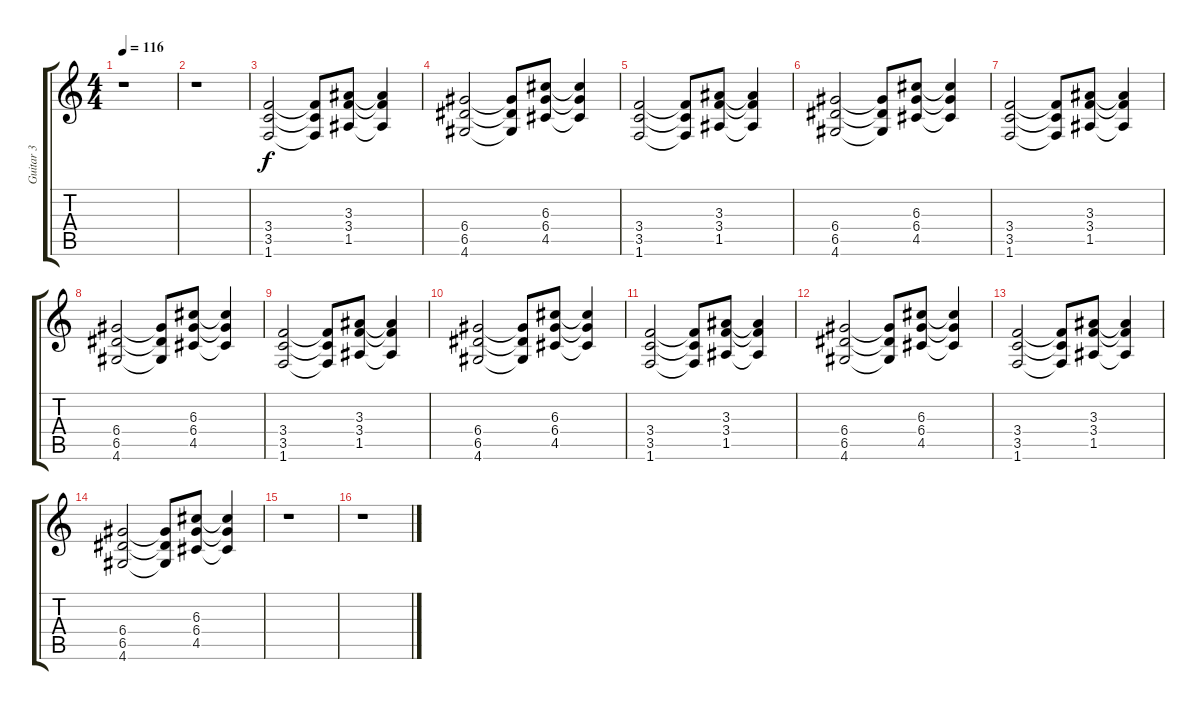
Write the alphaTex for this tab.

\track ("Guitar 3" "Guitar 3") {instrument overdrivenguitar}
\staff {score tabs}
\tuning (E4 B3 G3 D3 A2 E2) {hide}
\ts (4 4)
\tempo 116
\clef g2
\ks c
r.1{dy f} |
r.1 |
(3.4 3.5 1.6).2 (3.4{t} 3.5{t} 1.6{t}).8 (3.3 3.4 1.5).8 (3.3{t} 3.4{t} 1.5{t}).4 |
(6.4 6.5 4.6).2 (6.4{t} 6.5{t} 4.6{t}).8 (6.3 6.4 4.5).8 (6.3{t} 6.4{t} 4.5{t}).4 |
(3.4 3.5 1.6).2 (3.4{t} 3.5{t} 1.6{t}).8 (3.3 3.4 1.5).8 (3.3{t} 3.4{t} 1.5{t}).4 |
(6.4 6.5 4.6).2 (6.4{t} 6.5{t} 4.6{t}).8 (6.3 6.4 4.5).8 (6.3{t} 6.4{t} 4.5{t}).4 |
(3.4 3.5 1.6).2 (3.4{t} 3.5{t} 1.6{t}).8 (3.3 3.4 1.5).8 (3.3{t} 3.4{t} 1.5{t}).4 |
(6.4 6.5 4.6).2 (6.4{t} 6.5{t} 4.6{t}).8 (6.3 6.4 4.5).8 (6.3{t} 6.4{t} 4.5{t}).4 |
(3.4 3.5 1.6).2 (3.4{t} 3.5{t} 1.6{t}).8 (3.3 3.4 1.5).8 (3.3{t} 3.4{t} 1.5{t}).4 |
(6.4 6.5 4.6).2 (6.4{t} 6.5{t} 4.6{t}).8 (6.3 6.4 4.5).8 (6.3{t} 6.4{t} 4.5{t}).4 |
(3.4 3.5 1.6).2 (3.4{t} 3.5{t} 1.6{t}).8 (3.3 3.4 1.5).8 (3.3{t} 3.4{t} 1.5{t}).4 |
(6.4 6.5 4.6).2 (6.4{t} 6.5{t} 4.6{t}).8 (6.3 6.4 4.5).8 (6.3{t} 6.4{t} 4.5{t}).4 |
(3.4 3.5 1.6).2 (3.4{t} 3.5{t} 1.6{t}).8 (3.3 3.4 1.5).8 (3.3{t} 3.4{t} 1.5{t}).4 |
(6.4 6.5 4.6).2 (6.4{t} 6.5{t} 4.6{t}).8 (6.3 6.4 4.5).8 (6.3{t} 6.4{t} 4.5{t}).4 |
r.1 |
r.1
